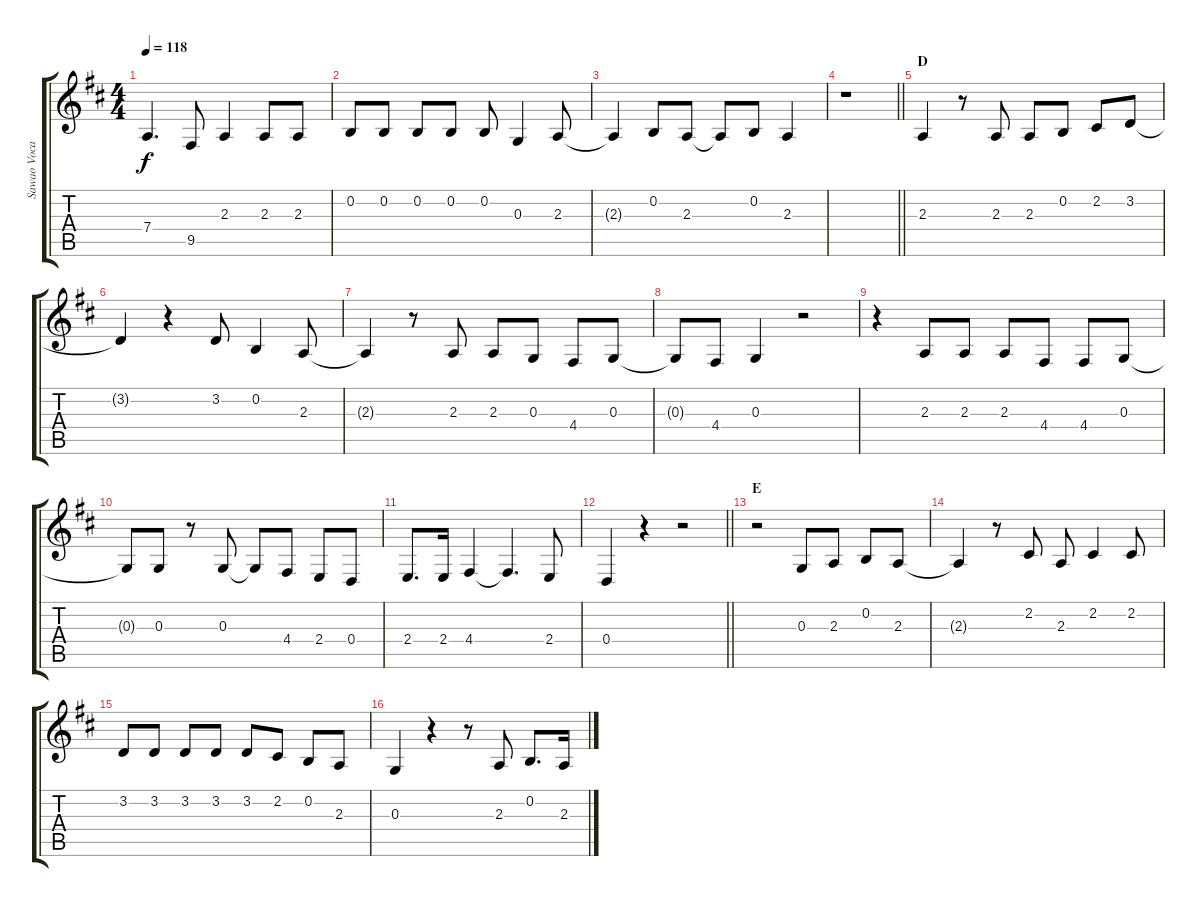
\track ("Sawao Vocal" "Sawao Voca") {instrument synthbrass1}
\staff {score tabs}
\tuning (E4 B3 G3 D3 A2 E2) {hide}
\ts (4 4)
\tempo 118
\clef g2
\ks d
7.4.4{d dy f} 9.5.8 2.3.4 2.3.8 2.3.8 |
0.2.8 0.2.8 0.2.8 0.2.8 0.2.8 0.3.4 2.3.8 |
2.3{t}.4 0.2.8 2.3.8 2.3{t}.8 0.2.8 2.3.4 |
\barLineRight lightlight
r.1 |
\section ("" "D")
2.3.4 r.8 2.3.8 2.3.8 0.2.8 2.2.8 3.2.8 |
3.2{t}.4 r.4 3.2.8 0.2.4 2.3.8 |
2.3{t}.4 r.8 2.3.8 2.3.8 0.3.8 4.4.8 0.3.8 |
0.3{t}.8 4.4.8 0.3.4 r.2 |
r.4 2.3.8 2.3.8 2.3.8 4.4.8 4.4.8 0.3.8 |
0.3{t}.8 0.3.8 r.8 0.3.8 0.3{t}.8 4.4.8 2.4.8 0.4.8 |
2.4.8{d} 2.4.16 4.4.4 4.4{t}.4{d} 2.4.8 |
\barLineRight lightlight
0.4.4 r.4 r.2 |
\section ("" "E")
r.2 0.3.8 2.3.8 0.2.8 2.3.8 |
2.3{t}.4 r.8 2.2.8 2.3.8 2.2.4 2.2.8 |
3.2.8 3.2.8 3.2.8 3.2.8 3.2.8 2.2.8 0.2.8 2.3.8 |
0.3.4 r.4 r.8 2.3.8 0.2.8{d} 2.3.16
